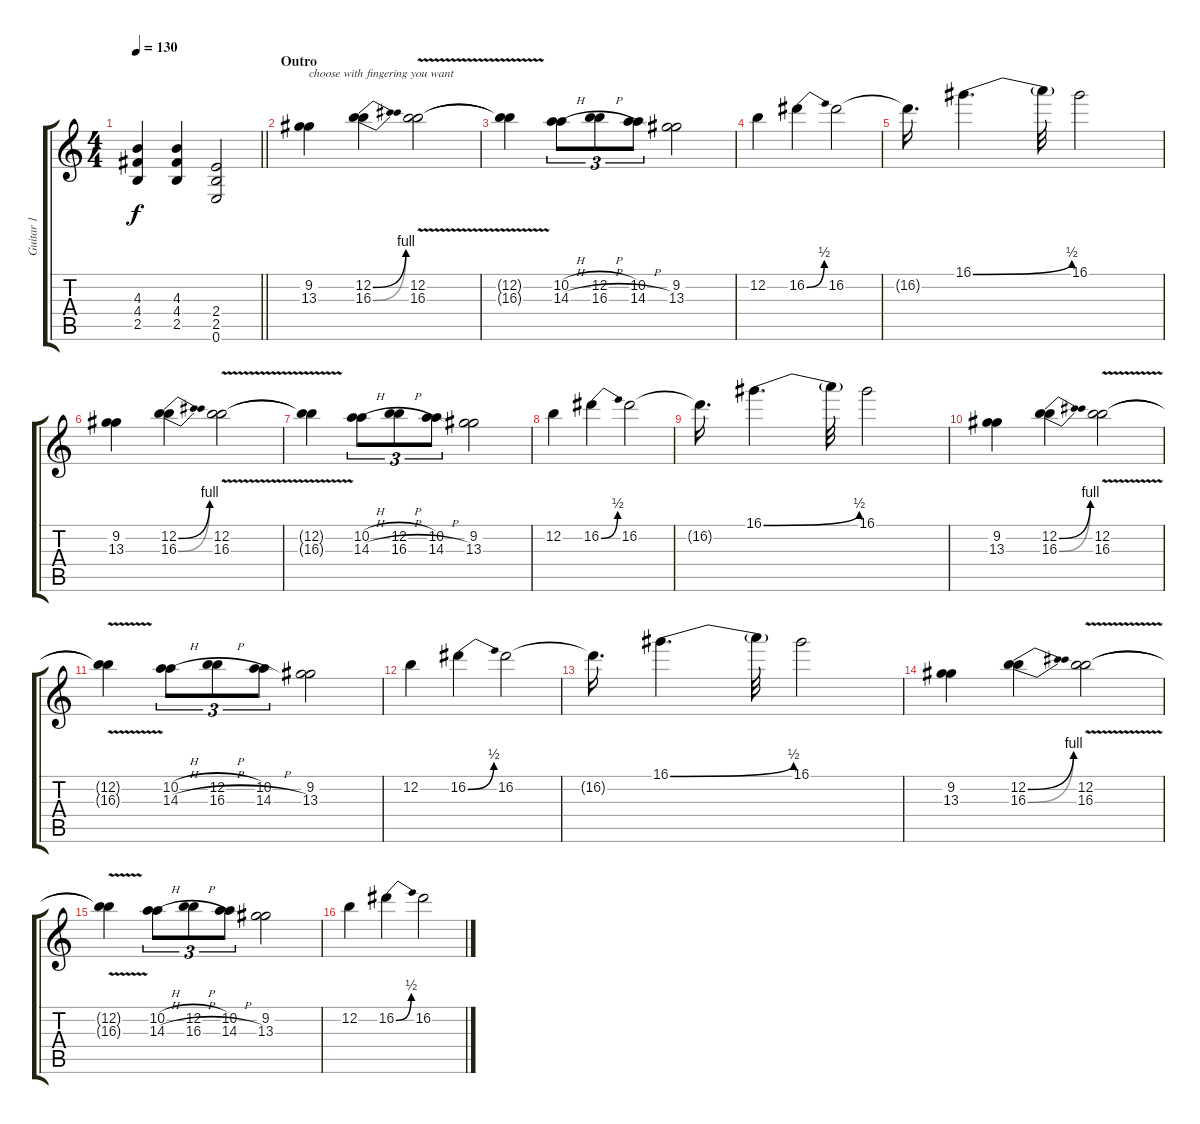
\track ("Guitar 1" "Guitar 1") {instrument overdrivenguitar}
\staff {score tabs}
\tuning (E4 B3 G3 D3 A2 E2) {hide}
\ts (4 4)
\tempo 130
\clef g2
\barLineRight lightlight
\ks c
(4.3{t} 4.4{t} 2.5{t}).4{dy f} (4.3 4.4 2.5).4 (2.4 2.5 0.6).2 |
\section ("" "Outro")
(9.2 13.3).4{txt "choose with fingering you want"} (12.2{be (bend 0 0 60 4)} 16.3{be (bend 0 0 60 4)}).4 (12.2{v} 16.3).2 |
(12.2{t} 16.3{t}).4 (10.2{h} 14.3{h}).8{tu (3 2)} (12.2{h} 16.3{h}).8{tu (3 2)} (10.2 14.3{h}).8{tu (3 2)} (9.2 13.3).2 |
12.2.4 16.2{be (bend 0 0 60 2)}.4 16.2.2 |
16.2{t}.16{d} 16.1{be (bend 0 0 60 2)}.4{d} 16.1{t}.32 16.1.2 |
(9.2 13.3).4 (12.2{be (bend 0 0 60 4)} 16.3{be (bend 0 0 60 4)}).4 (12.2{v} 16.3).2 |
(12.2{t} 16.3{t}).4 (10.2{h} 14.3{h}).8{tu (3 2)} (12.2{h} 16.3{h}).8{tu (3 2)} (10.2 14.3{h}).8{tu (3 2)} (9.2 13.3).2 |
12.2.4 16.2{be (bend 0 0 60 2)}.4 16.2.2 |
16.2{t}.16{d} 16.1{be (bend 0 0 60 2)}.4{d} 16.1{t}.32 16.1.2 |
(9.2 13.3).4 (12.2{be (bend 0 0 60 4)} 16.3{be (bend 0 0 60 4)}).4 (12.2{v} 16.3).2 |
(12.2{t} 16.3{t}).4 (10.2{h} 14.3{h}).8{tu (3 2)} (12.2{h} 16.3{h}).8{tu (3 2)} (10.2 14.3{h}).8{tu (3 2)} (9.2 13.3).2 |
12.2.4 16.2{be (bend 0 0 60 2)}.4 16.2.2 |
16.2{t}.16{d} 16.1{be (bend 0 0 60 2)}.4{d} 16.1{t}.32 16.1.2 |
(9.2 13.3).4{volume 1} (12.2{be (bend 0 0 60 4)} 16.3{be (bend 0 0 60 4)}).4 (12.2{v} 16.3).2 |
(12.2{t} 16.3{t}).4 (10.2{h} 14.3{h}).8{tu (3 2)} (12.2{h} 16.3{h}).8{tu (3 2)} (10.2 14.3{h}).8{tu (3 2)} (9.2 13.3).2 |
12.2.4 16.2{be (bend 0 0 60 2)}.4 16.2.2
